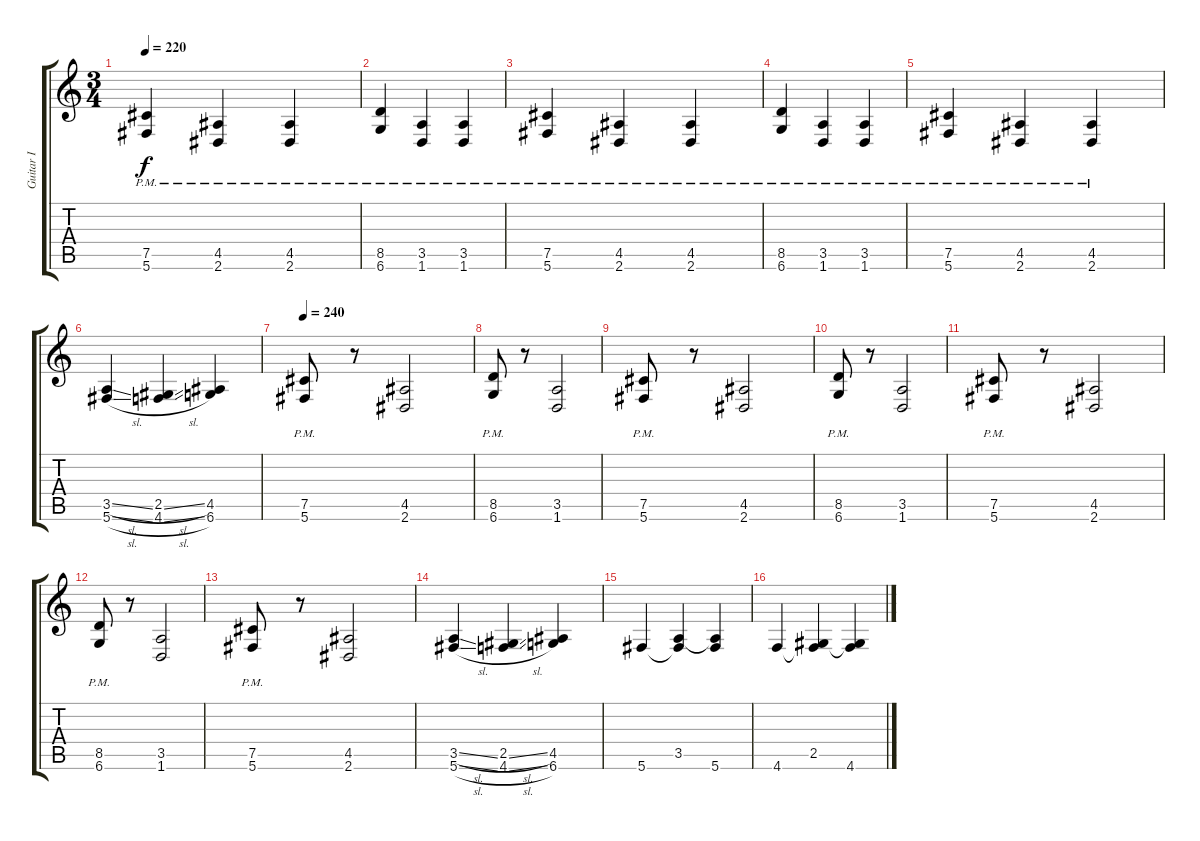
\track ("Guitar I" "Guitar I") {instrument distortionguitar}
\staff {score tabs}
\tuning (Db4 Ab3 E3 B2 Gb2 Db2) {hide}
\ts (3 4)
\tempo 220
\clef g2
\ks c
(7.5{pm} 5.6{pm}).4{dy f} (4.5{pm} 2.6{pm}).4 (4.5{pm} 2.6{pm}).4 |
(8.5{pm} 6.6{pm}).4 (3.5{pm} 1.6{pm}).4 (3.5{pm} 1.6{pm}).4 |
(7.5{pm} 5.6{pm}).4 (4.5{pm} 2.6{pm}).4 (4.5{pm} 2.6{pm}).4 |
(8.5{pm} 6.6{pm}).4 (3.5{pm} 1.6{pm}).4 (3.5{pm} 1.6{pm}).4 |
(7.5{pm} 5.6{pm}).4 (4.5{pm} 2.6{pm}).4 (4.5{pm} 2.6{pm}).4 |
(3.5{sl} 5.6{sl}).4 (2.5{sl} 4.6{sl}).4 (4.5 6.6).4 |
\tempo 240
(7.5{pm} 5.6{pm}).8 r.8 (4.5 2.6).2 |
(8.5{pm} 6.6{pm}).8 r.8 (3.5 1.6).2 |
(7.5{pm} 5.6{pm}).8 r.8 (4.5 2.6).2 |
(8.5{pm} 6.6{pm}).8 r.8 (3.5 1.6).2 |
(7.5{pm} 5.6{pm}).8 r.8 (4.5 2.6).2 |
(8.5{pm} 6.6{pm}).8 r.8 (3.5 1.6).2 |
(7.5{pm} 5.6{pm}).8 r.8 (4.5 2.6).2 |
(3.5{sl} 5.6{sl}).4 (2.5{sl} 4.6{sl}).4 (4.5 6.6).4 |
5.6.4 (3.5 5.6{t}).4 (3.5{t} 5.6).4 |
4.6.4 (2.5 4.6{t}).4 (2.5{t} 4.6).4
